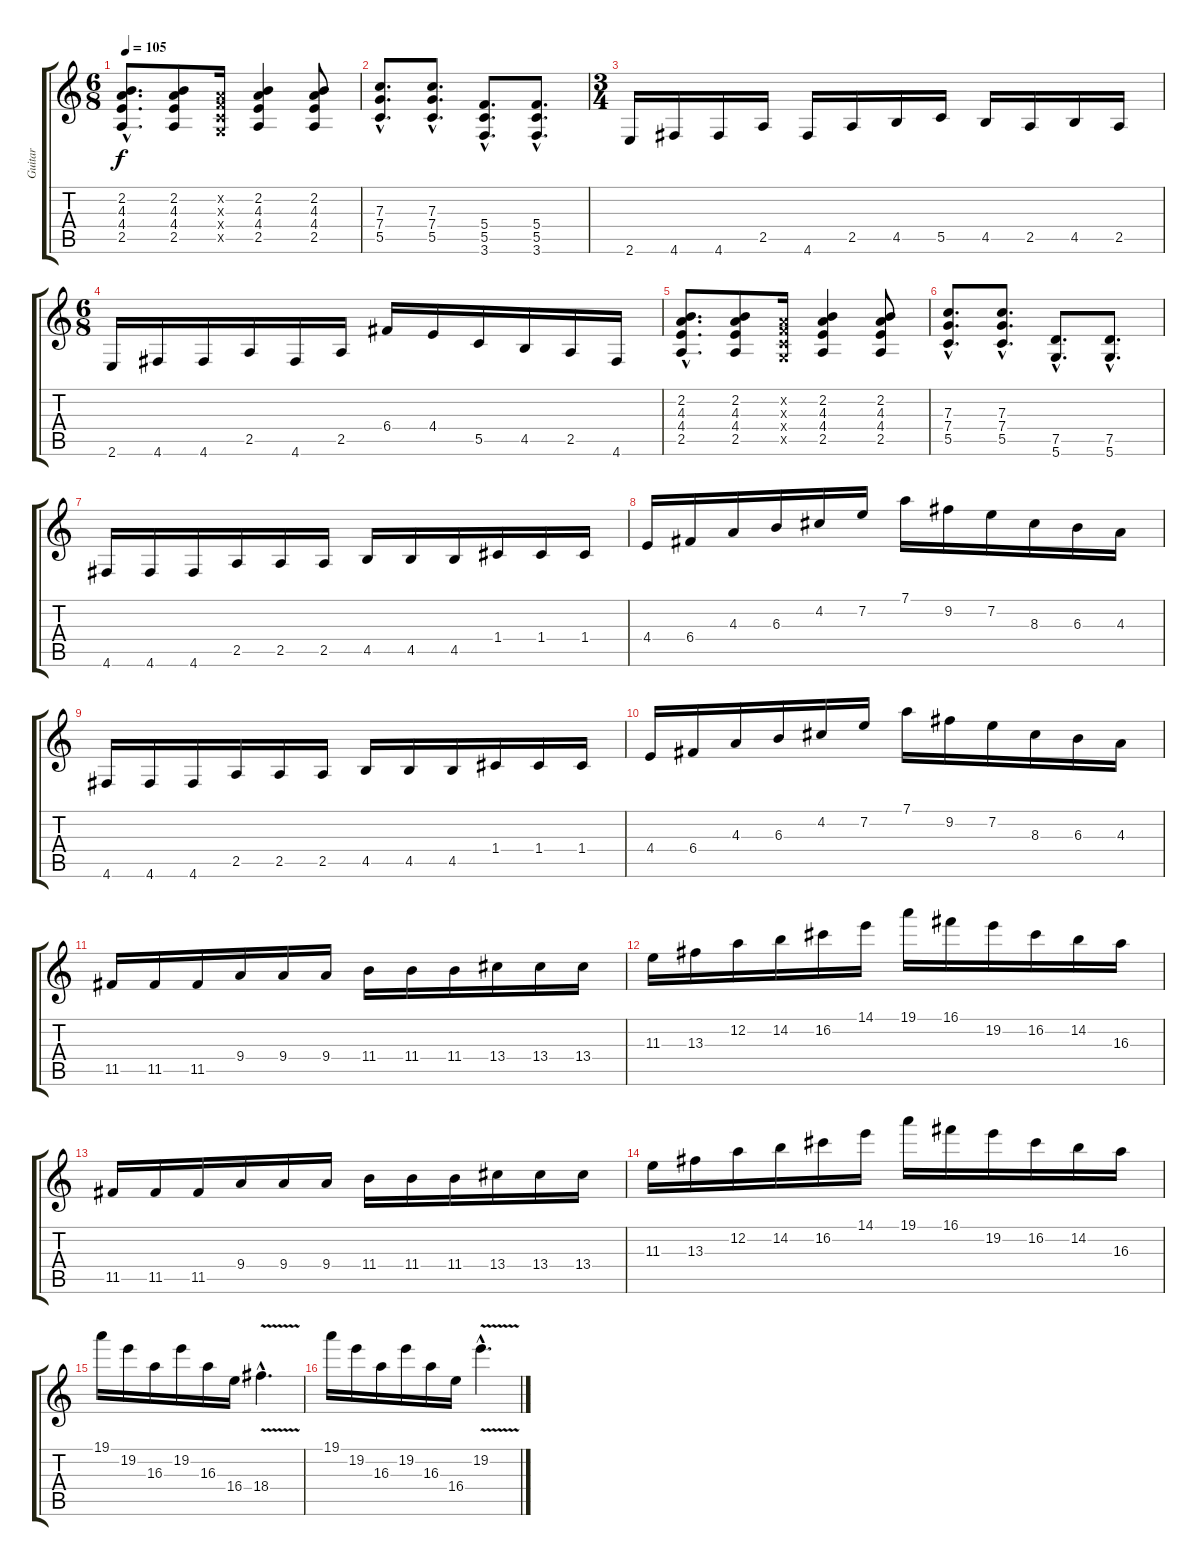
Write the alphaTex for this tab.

\track ("Guitar" "Guitar") {instrument distortionguitar}
\staff {score tabs}
\tuning (D4 A3 F3 C3 G2 D2) {hide}
\ts (6 8)
\tempo 105
\clef g2
\ks c
(2.2{hac} 4.3{hac} 4.4{hac} 2.5{hac}).8{d dy f} (2.2 4.3 4.4 2.5).8 (0.2{x} 0.3{x} 0.4{x} 0.5{x}).16 (2.2 4.3 4.4 2.5).4 (2.2 4.3 4.4 2.5).8 |
(7.3{hac} 7.4{hac} 5.5{hac}).8{d} (7.3{hac} 7.4{hac} 5.5{hac}).8{d} (5.4{hac} 5.5{hac} 3.6{hac}).8{d} (5.4{hac} 5.5{hac} 3.6{hac}).8{d} |
\ts (3 4)
2.6.16 4.6.16 4.6.16 2.5.16 4.6.16 2.5.16 4.5.16 5.5.16 4.5.16 2.5.16 4.5.16 2.5.16 |
\ts (6 8)
2.6.16 4.6.16 4.6.16 2.5.16 4.6.16 2.5.16 6.4.16 4.4.16 5.5.16 4.5.16 2.5.16 4.6.16 |
(2.2{hac} 4.3{hac} 4.4{hac} 2.5{hac}).8{d} (2.2 4.3 4.4 2.5).8 (0.2{x} 0.3{x} 0.4{x} 0.5{x}).16 (2.2 4.3 4.4 2.5).4 (2.2 4.3 4.4 2.5).8 |
(7.3{hac} 7.4{hac} 5.5{hac}).8{d} (7.3{hac} 7.4{hac} 5.5{hac}).8{d} (7.5{hac} 5.6{hac}).8{d} (7.5{hac} 5.6{hac}).8{d} |
4.6.16{balance 0} 4.6.16 4.6.16 2.5.16 2.5.16 2.5.16 4.5.16 4.5.16 4.5.16 1.4.16 1.4.16 1.4.16 |
4.4.16 6.4.16 4.3.16 6.3.16 4.2.16 7.2.16 7.1.16 9.2.16 7.2.16 8.3.16 6.3.16 4.3.16 |
4.6.16{balance 16} 4.6.16 4.6.16 2.5.16 2.5.16 2.5.16 4.5.16 4.5.16 4.5.16 1.4.16 1.4.16 1.4.16 |
4.4.16 6.4.16 4.3.16 6.3.16 4.2.16 7.2.16 7.1.16 9.2.16 7.2.16 8.3.16 6.3.16 4.3.16 |
11.5.16{balance 0} 11.5.16 11.5.16 9.4.16 9.4.16 9.4.16 11.4.16 11.4.16 11.4.16 13.4.16 13.4.16 13.4.16 |
11.3.16 13.3.16 12.2.16 14.2.16 16.2.16 14.1.16 19.1.16 16.1.16 19.2.16 16.2.16 14.2.16 16.3.16 |
11.5.16{balance 16} 11.5.16 11.5.16 9.4.16 9.4.16 9.4.16 11.4.16 11.4.16 11.4.16 13.4.16 13.4.16 13.4.16 |
11.3.16 13.3.16 12.2.16 14.2.16 16.2.16 14.1.16 19.1.16 16.1.16 19.2.16 16.2.16 14.2.16 16.3.16 |
19.1.16{balance 8} 19.2.16 16.3.16 19.2.16 16.3.16 16.4.16 18.4{v hac}.4{d} |
19.1.16{balance 8} 19.2.16 16.3.16 19.2.16 16.3.16 16.4.16 19.2{v hac}.4{d}
